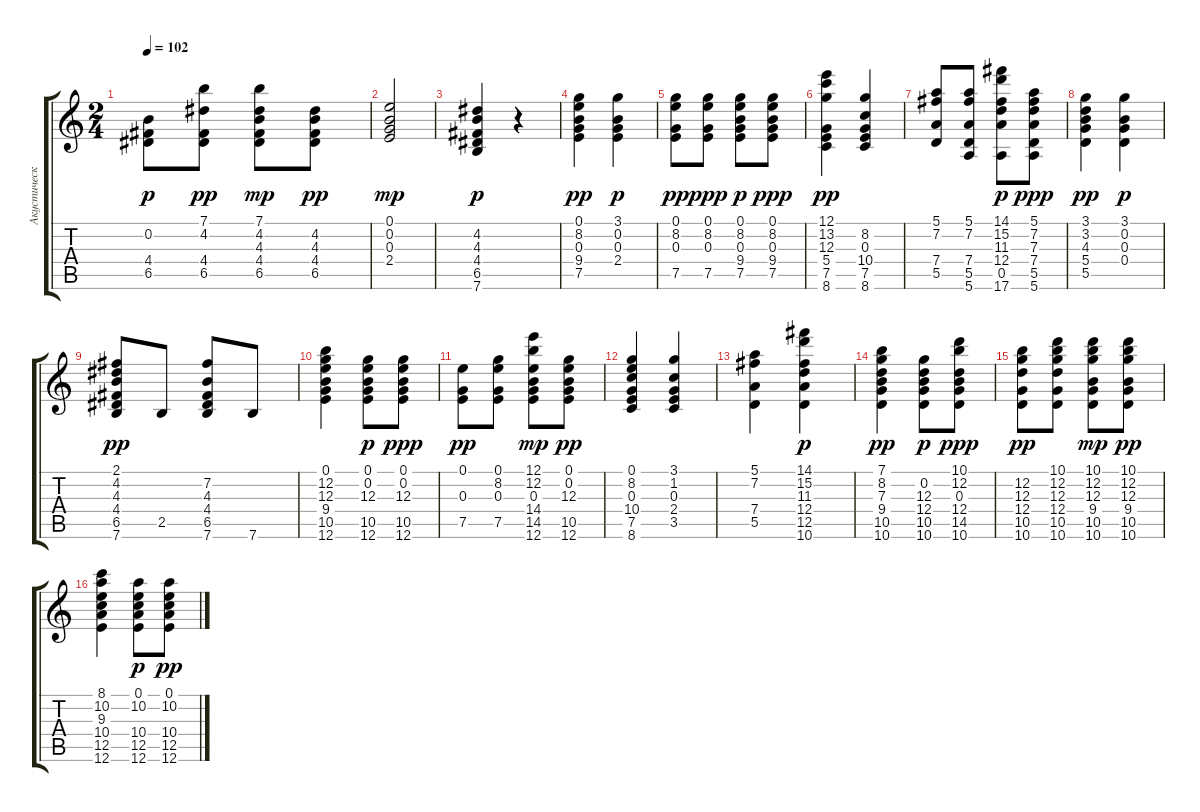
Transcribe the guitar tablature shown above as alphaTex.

\track ("Акустическая гитара" "Акустическ") {instrument acousticguitarsteel}
\staff {score tabs}
\tuning (E4 B3 G3 D3 A2 E2) {hide}
\ts (2 4)
\tempo 102
\clef g2
\ks c
(0.2 4.4 6.5).8{dy p} (7.1 4.2 4.4 6.5).8{dy pp} (7.1 4.2 4.3 4.4 6.5).8{dy mp} (4.2 4.3 4.4 6.5).8{dy pp} |
(0.1 0.2 0.3 2.4).2{dy mp} |
(4.2 4.3 4.4 6.5 7.6).4{dy p} r.4 |
(0.1 8.2 0.3 9.4 7.5).4{dy pp} (3.1 0.2 0.3 2.4).4{dy p} |
(0.1 8.2 0.3 7.5).8{dy pp} (0.1 8.2 0.3 7.5).8{dy ppp} (0.1 8.2 0.3 9.4 7.5).8{dy p} (0.1 8.2 0.3 9.4 7.5).8{dy ppp} |
(12.1 13.2 12.3 5.4 7.5 8.6).4{dy pp} (8.2 0.3 10.4 7.5 8.6).4 |
(5.1 7.2 7.4 5.5).8 (5.1 7.2 7.4 5.5 5.6).8 (14.1 15.2 11.3 12.4 0.5 17.6).8{dy p} (5.1 7.2 7.3 7.4 5.5 5.6).8{dy ppp} |
(3.1 3.2 4.3 5.4 5.5).4{dy pp} (3.1 0.2 0.3 0.4).4{dy p} |
(2.1 4.2 4.3 4.4 6.5 7.6).8{dy pp} 2.5.8 (7.2 4.3 4.4 6.5 7.6).8 7.6.8 |
(0.1 12.2 12.3 9.4 10.5 12.6).4 (0.1 0.2 12.3 10.5 12.6).8{dy p} (0.1 0.2 12.3 10.5 12.6).8{dy ppp} |
(0.1 0.3 7.5).8{dy pp} (0.1 8.2 0.3 7.5).8 (12.1 12.2 0.3 14.4 14.5 12.6).8{dy mp} (0.1 0.2 12.3 10.5 12.6).8{dy pp} |
(0.1 8.2 0.3 10.4 7.5 8.6).4 (3.1 1.2 0.3 2.4 3.5).4 |
(5.1 7.2 7.4 5.5).4 (14.1 15.2 11.3 12.4 12.5 10.6).4{dy p} |
(7.1 8.2 7.3 9.4 10.5 10.6).4{dy pp} (0.2 12.3 12.4 10.5 10.6).8{dy p} (10.1 12.2 0.3 12.4 14.5 10.6).8{dy ppp} |
(12.2 12.3 12.4 10.5 10.6).8{dy pp} (10.1 12.2 12.3 12.4 10.5 10.6).8 (10.1 12.2 12.3 9.4 10.5 10.6).8{dy mp} (10.1 12.2 12.3 9.4 10.5 10.6).8{dy pp} |
(8.1 10.2 9.3 10.4 12.5 12.6).4 (0.1 10.2 10.4 12.5 12.6).8{dy p} (0.1 10.2 10.4 12.5 12.6).8{dy pp}
